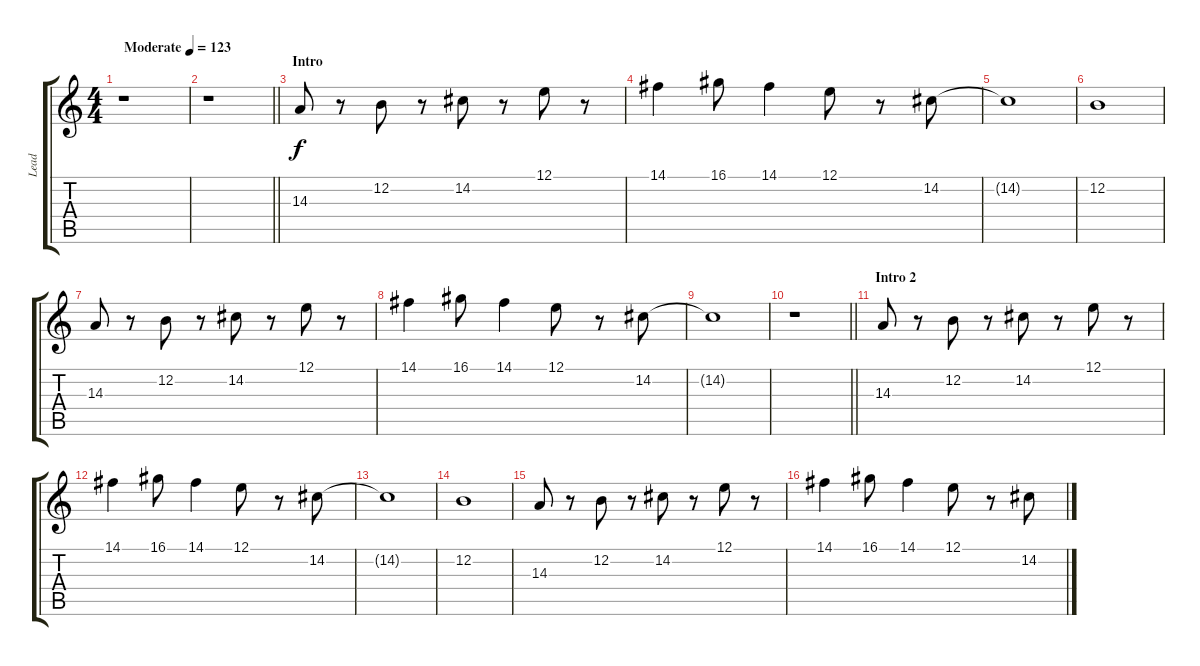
\track ("Lead" "Lead") {instrument lead8bassandlead}
\staff {score tabs}
\tuning (E4 B3 G3 D3 A2 E2) {hide}
\ts (4 4)
\tempo (123 "Moderate")
\clef g2
\ks c
r.1{dy f instrument lead8bassandlead} |
\barLineRight lightlight
r.1 |
\section ("" "Intro")
14.3.8 r.8 12.2.8 r.8 14.2.8 r.8 12.1.8 r.8 |
14.1.4 16.1.8 14.1.4 12.1.8 r.8 14.2.8 |
14.2{t}.1 |
12.2.1 |
14.3.8 r.8 12.2.8 r.8 14.2.8 r.8 12.1.8 r.8 |
14.1.4 16.1.8 14.1.4 12.1.8 r.8 14.2.8 |
14.2{t}.1 |
\barLineRight lightlight
r.1 |
\section ("" "Intro 2")
14.3.8 r.8 12.2.8 r.8 14.2.8 r.8 12.1.8 r.8 |
14.1.4 16.1.8 14.1.4 12.1.8 r.8 14.2.8 |
14.2{t}.1 |
12.2.1 |
14.3.8 r.8 12.2.8 r.8 14.2.8 r.8 12.1.8 r.8 |
14.1.4 16.1.8 14.1.4 12.1.8 r.8 14.2.8
